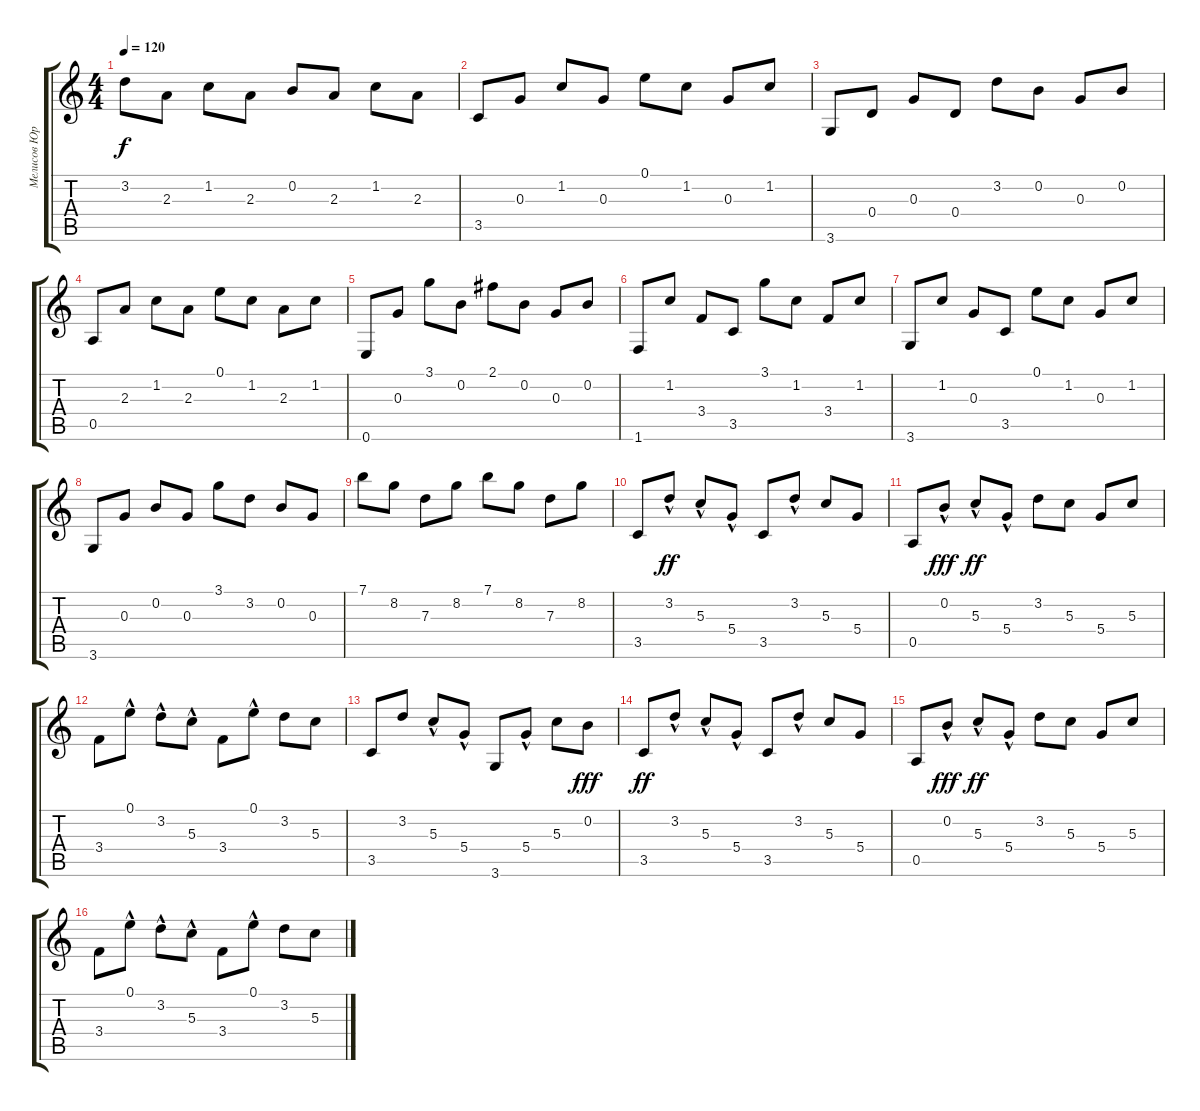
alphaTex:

\track ("Мелисов Юрий" "Мелисов Юр") {instrument acousticguitarsteel}
\staff {score tabs}
\tuning (E4 B3 G3 D3 A2 E2) {hide}
\ts (4 4)
\tempo 120
\clef g2
\ks c
3.2.8{dy f} 2.3.8 1.2.8 2.3.8 0.2.8 2.3.8 1.2.8 2.3.8 |
3.5.8 0.3.8 1.2.8 0.3.8 0.1.8 1.2.8 0.3.8 1.2.8 |
3.6.8 0.4.8 0.3.8 0.4.8 3.2.8 0.2.8 0.3.8 0.2.8 |
0.5.8 2.3.8 1.2.8 2.3.8 0.1.8 1.2.8 2.3.8 1.2.8 |
0.6.8 0.3.8 3.1.8 0.2.8 2.1.8 0.2.8 0.3.8 0.2.8 |
1.6.8 1.2.8 3.4.8 3.5.8 3.1.8 1.2.8 3.4.8 1.2.8 |
3.6.8 1.2.8 0.3.8 3.5.8 0.1.8 1.2.8 0.3.8 1.2.8 |
3.6.8 0.3.8 0.2.8 0.3.8 3.1.8 3.2.8 0.2.8 0.3.8 |
7.1.8 8.2.8 7.3.8 8.2.8 7.1.8 8.2.8 7.3.8 8.2.8 |
3.5.8 3.2{hac}.8{dy ff} 5.3{hac}.8 5.4{hac}.8 3.5.8 3.2{hac}.8 5.3.8 5.4.8 |
0.5.8 0.2{hac}.8{dy fff} 5.3{hac}.8{dy ff} 5.4{hac}.8 3.2.8 5.3.8 5.4.8 5.3.8 |
3.4.8 0.1{hac}.8 3.2{hac}.8 5.3{hac}.8 3.4.8 0.1{hac}.8 3.2.8 5.3.8 |
3.5.8 3.2.8 5.3{hac}.8 5.4{hac}.8 3.6.8 5.4{hac}.8 5.3.8 0.2.8{dy fff} |
3.5.8{dy ff} 3.2{hac}.8 5.3{hac}.8 5.4{hac}.8 3.5.8 3.2{hac}.8 5.3.8 5.4.8 |
0.5.8 0.2{hac}.8{dy fff} 5.3{hac}.8{dy ff} 5.4{hac}.8 3.2.8 5.3.8 5.4.8 5.3.8 |
3.4.8 0.1{hac}.8 3.2{hac}.8 5.3{hac}.8 3.4.8 0.1{hac}.8 3.2.8 5.3.8
